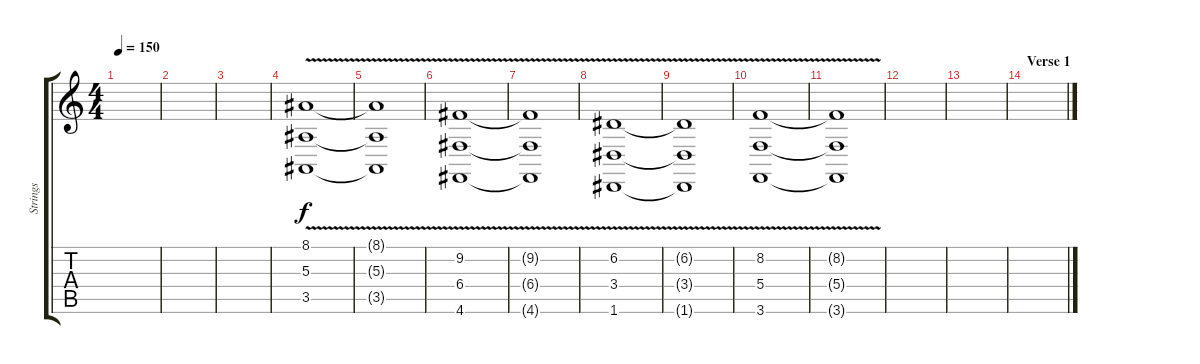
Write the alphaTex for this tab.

\track ("Strings" "Strings") {instrument stringensemble1}
\staff {score tabs}
\tuning (D4 A3 F3 C3 G2 D2) {hide}
\ts (4 4)
\tempo 150
\clef g2
\ks c
|
|
|
(8.1 5.3{v} 3.5{v}).1 |
(8.1{t} 5.3{t} 3.5{t}).1 |
(9.2 6.4{v} 4.6{v}).1 |
(9.2{t} 6.4{t} 4.6{t}).1 |
(6.2 3.4{v} 1.6{v}).1 |
(6.2{t} 3.4{t} 1.6{t}).1 |
(8.2 5.4{v} 3.6{v}).1 |
(8.2{t} 5.4{t} 3.6{t}).1 |
|
|
\section ("" "Verse 1")
